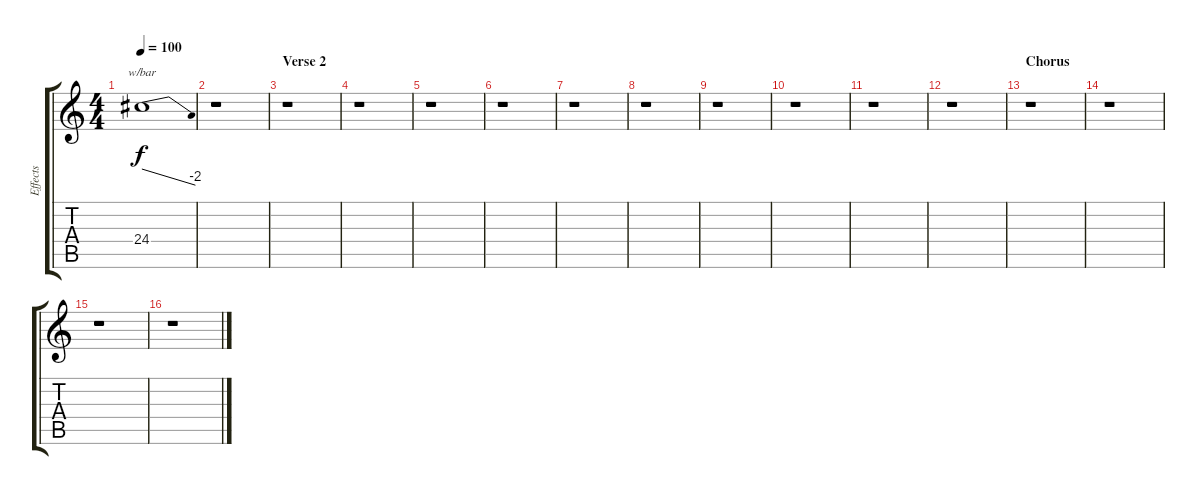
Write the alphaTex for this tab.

\track ("Effects" "Effects") {instrument lead5charang}
\staff {score tabs}
\tuning (Eb4 Bb3 Gb3 Db3 Ab2 Db2) {hide}
\ts (4 4)
\tempo 100
\clef g2
\ks c
24.4.1{tbe (dive default 0 0 60 -8) dy f balance 13} |
r.1{balance 3} |
\section ("" "Verse 2")
r.1 |
r.1 |
r.1 |
r.1 |
r.1 |
r.1 |
r.1 |
r.1 |
r.1 |
r.1 |
\section ("" "Chorus")
r.1 |
r.1 |
r.1 |
r.1
